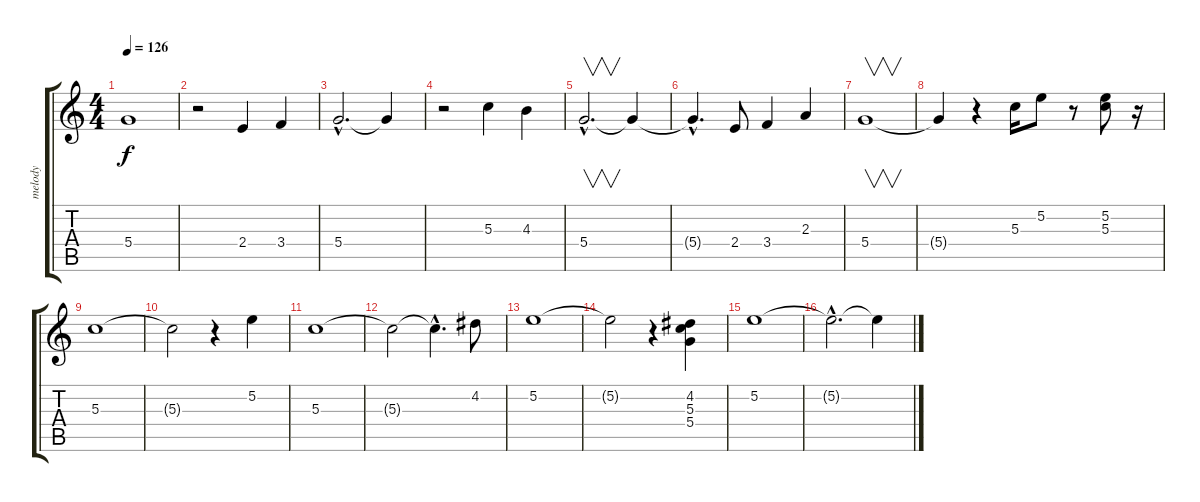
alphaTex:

\track ("melody" "melody") {instrument distortionguitar}
\staff {score tabs}
\tuning (E4 B3 G3 D3 A2 E2) {hide}
\ts (4 4)
\tempo 126
\clef g2
\ks c
5.4{t}.1{dy f} |
r.2 2.4.4 3.4.4 |
5.4{hac}.2{d} 5.4{t}.4 |
r.2 5.3.4 4.3.4 |
5.4{hac}.2{v d} 5.4{t}.4 |
5.4{hac t}.4{d} 2.4.8 3.4.4 2.3.4 |
5.4.1{v} |
5.4{t}.4 r.4 5.3.16 5.2.8 r.8 (5.2 5.3).8 r.16 |
5.3.1 |
5.3{t}.2 r.4 5.2.4 |
5.3.1 |
5.3{t}.2 5.3{hac t}.4{d} 4.2.8 |
5.2.1 |
5.2{t}.2 r.4 (4.2 5.3 5.4).4 |
5.2.1 |
5.2{hac t}.2{d} 5.2{t}.4
